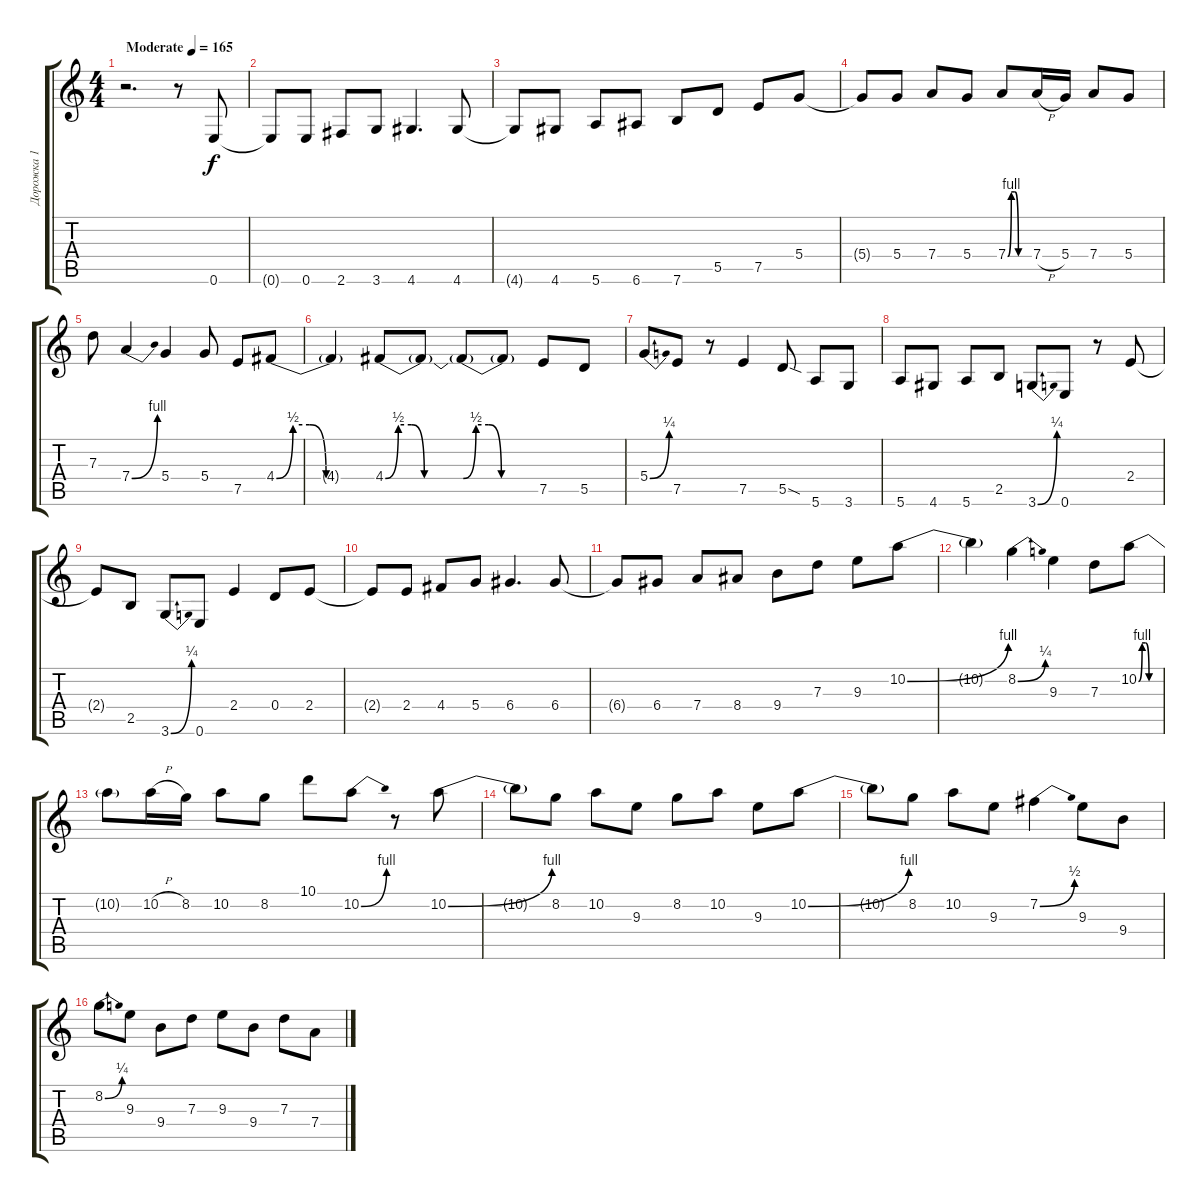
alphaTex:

\track ("Дорожка 1" "Дорожка 1") {instrument overdrivenguitar}
\staff {score tabs}
\tuning (E4 B3 G3 D3 A2 E2) {hide}
\ts (4 4)
\tempo (165 "Moderate")
\clef g2
\ks c
r.2{d dy f instrument overdrivenguitar} r.8 0.6.8 |
0.6{t}.8 0.6.8 2.6.8 3.6.8 4.6.4{d} 4.6.8 |
4.6{t}.8 4.6.8 5.6.8 6.6.8 7.6.8 5.5.8 7.5.8 5.4.8 |
5.4{t}.8 5.4.8 7.4.8 5.4.8 7.4{be (custom 0 0 10 4 20 4 30 0 60 0)}.8 7.4{h}.16 5.4.16 7.4.8 5.4.8 |
7.3.8 7.4{be (bend 0 0 60 4)}.4 5.4.4 5.4.8 7.5.8 4.4{be (custom 0 0 10 2 20 2 30 0 60 0)}.8 |
4.4{t}.4 4.4{be (custom 0 0 10 2 20 2 30 0 60 0)}.8 4.4{t}.8 4.4{be (custom 0 0 10 2 20 2 30 0 60 0) t}.8 4.4{t}.8 7.5.8 5.5.8 |
5.4{be (bend 0 0 60 1)}.8 7.5.8 r.8 7.5.4 5.5{sod}.8 5.6.8 3.6.8 |
5.6.8 4.6.8 5.6.8 2.5.8 3.6{be (bend 0 0 60 1)}.8 0.6.8 r.8 2.4.8 |
2.4{t}.8 2.5.8 3.6{be (bend 0 0 60 1)}.8 0.6.8 2.4.4 0.4.8 2.4.8 |
2.4{t}.8 2.4.8 4.4.8 5.4.8 6.4.4{d} 6.4.8 |
6.4{t}.8 6.4.8 7.4.8 8.4.8 9.4.8 7.3.8 9.3.8 10.2{be (bend 0 0 60 4)}.8 |
10.2{t}.4 8.2{be (bend 0 0 60 1)}.4 9.3.4 7.3.8 10.2{be (custom 0 0 10 4 20 4 30 0 60 0)}.8 |
10.2{t}.8 10.2{h}.16 8.2.16 10.2.8 8.2.8 10.1.8 10.2{be (bend 0 0 60 4)}.8 r.8 10.2{be (bend 0 0 60 4)}.8 |
10.2{t}.8 8.2.8 10.2.8 9.3.8 8.2.8 10.2.8 9.3.8 10.2{be (bend 0 0 60 4)}.8 |
10.2{t}.8 8.2.8 10.2.8 9.3.8 7.2{be (bend 0 0 60 2)}.4 9.3.8 9.4.8 |
8.2{be (bend 0 0 60 1)}.8 9.3.8 9.4.8 7.3.8 9.3.8 9.4.8 7.3.8 7.4.8
